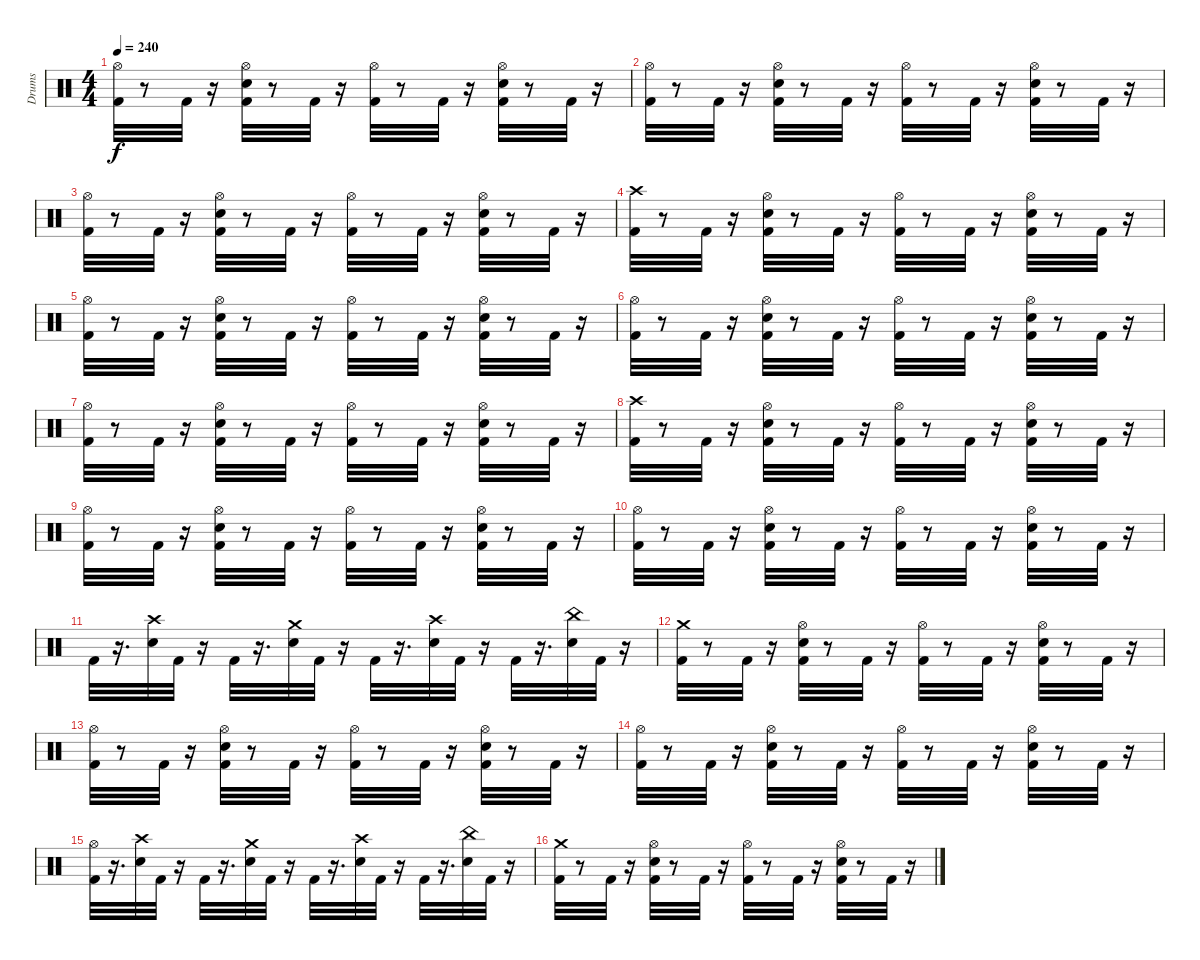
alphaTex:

\track ("Drums" "Drums") {instrument percussion}
\staff {score}
\articulation defaults
\ts (4 4)
\tempo 240
\clef neutral
\ks c
("Hi-Hat (open)" "Kick (hit) 2").32{dy f} r.8 "Kick (hit) 2".32 r.16 ("Kick (hit) 2" "Hi-Hat (open)" "Electric Snare (hit)").32 r.8 "Kick (hit) 2".32 r.16 ("Hi-Hat (open)" "Kick (hit) 2").32 r.8 "Kick (hit) 2".32 r.16 ("Hi-Hat (open)" "Electric Snare (hit)" "Kick (hit) 2").32 r.8 "Kick (hit) 2".32 r.16 |
("Kick (hit) 2" "Hi-Hat (open)").32 r.8 "Kick (hit) 2".32 r.16 ("Electric Snare (hit)" "Hi-Hat (open)" "Kick (hit) 2").32 r.8 "Kick (hit) 2".32 r.16 ("Hi-Hat (open)" "Kick (hit) 2").32 r.8 "Kick (hit) 2".32 r.16 ("Electric Snare (hit)" "Hi-Hat (open)" "Kick (hit) 2").32 r.8 "Kick (hit) 2".32 r.16 |
("Hi-Hat (open)" "Kick (hit) 2").32 r.8 "Kick (hit) 2".32 r.16 ("Electric Snare (hit)" "Kick (hit) 2" "Hi-Hat (open)").32 r.8 "Kick (hit) 2".32 r.16 ("Kick (hit) 2" "Hi-Hat (open)").32 r.8 "Kick (hit) 2".32 r.16 ("Hi-Hat (open)" "Electric Snare (hit)" "Kick (hit) 2").32 r.8 "Kick (hit) 2".32 r.16 |
("Crash high (hit)" "Kick (hit) 2").32 r.8 "Kick (hit) 2".32 r.16 ("Electric Snare (hit)" "Hi-Hat (open)" "Kick (hit) 2").32 r.8 "Kick (hit) 2".32 r.16 ("Hi-Hat (open)" "Kick (hit) 2").32 r.8 "Kick (hit) 2".32 r.16 ("Kick (hit) 2" "Electric Snare (hit)" "Hi-Hat (open)").32 r.8 "Kick (hit) 2".32 r.16 |
("Hi-Hat (open)" "Kick (hit) 2").32 r.8 "Kick (hit) 2".32 r.16 ("Hi-Hat (open)" "Electric Snare (hit)" "Kick (hit) 2").32 r.8 "Kick (hit) 2".32 r.16 ("Hi-Hat (open)" "Kick (hit) 2").32 r.8 "Kick (hit) 2".32 r.16 ("Hi-Hat (open)" "Electric Snare (hit)" "Kick (hit) 2").32 r.8 "Kick (hit) 2".32 r.16 |
("Hi-Hat (open)" "Kick (hit) 2").32 r.8 "Kick (hit) 2".32 r.16 ("Electric Snare (hit)" "Hi-Hat (open)" "Kick (hit) 2").32 r.8 "Kick (hit) 2".32 r.16 ("Kick (hit) 2" "Hi-Hat (open)").32 r.8 "Kick (hit) 2".32 r.16 ("Hi-Hat (open)" "Electric Snare (hit)" "Kick (hit) 2").32 r.8 "Kick (hit) 2".32 r.16 |
("Hi-Hat (open)" "Kick (hit) 2").32 r.8 "Kick (hit) 2".32 r.16 ("Kick (hit) 2" "Hi-Hat (open)" "Electric Snare (hit)").32 r.8 "Kick (hit) 2".32 r.16 ("Hi-Hat (open)" "Kick (hit) 2").32 r.8 "Kick (hit) 2".32 r.16 ("Hi-Hat (open)" "Kick (hit) 2" "Electric Snare (hit)").32 r.8 "Kick (hit) 2".32 r.16 |
("Crash high (hit)" "Kick (hit) 2").32 r.8 "Kick (hit) 2".32 r.16 ("Hi-Hat (open)" "Electric Snare (hit)" "Kick (hit) 2").32 r.8 "Kick (hit) 2".32 r.16 ("Hi-Hat (open)" "Kick (hit) 2").32 r.8 "Kick (hit) 2".32 r.16 ("Kick (hit) 2" "Hi-Hat (open)" "Electric Snare (hit)").32 r.8 "Kick (hit) 2".32 r.16 |
("Hi-Hat (open)" "Kick (hit) 2").32 r.8 "Kick (hit) 2".32 r.16 ("Kick (hit) 2" "Electric Snare (hit)" "Hi-Hat (open)").32 r.8 "Kick (hit) 2".32 r.16 ("Hi-Hat (open)" "Kick (hit) 2").32 r.8 "Kick (hit) 2".32 r.16 ("Kick (hit) 2" "Hi-Hat (open)" "Electric Snare (hit)").32 r.8 "Kick (hit) 2".32 r.16 |
("Hi-Hat (open)" "Kick (hit) 2").32 r.8 "Kick (hit) 2".32 r.16 ("Kick (hit) 2" "Electric Snare (hit)" "Hi-Hat (open)").32 r.8 "Kick (hit) 2".32 r.16 ("Hi-Hat (open)" "Kick (hit) 2").32 r.8 "Kick (hit) 2".32 r.16 ("Kick (hit) 2" "Electric Snare (hit)" "Hi-Hat (open)").32 r.8 "Kick (hit) 2".32 r.16 |
"Kick (hit) 2".32 r.16{d} ("Crash high (hit)" "Electric Snare (hit)").32 "Kick (hit) 2".32 r.16 "Kick (hit) 2".32 r.16{d} ("Electric Snare (hit)" "Crash medium (hit)").32 "Kick (hit) 2".32 r.16 "Kick (hit) 2".32 r.16{d} ("Electric Snare (hit)" "Crash high (hit)").32 "Kick (hit) 2".32 r.16 "Kick (hit) 2".32 r.16{d} ("China (hit)" "Electric Snare (hit)").32 "Kick (hit) 2".32 r.16 |
("Crash medium (hit)" "Kick (hit) 2").32 r.8 "Kick (hit) 2".32 r.16 ("Electric Snare (hit)" "Kick (hit) 2" "Hi-Hat (open)").32 r.8 "Kick (hit) 2".32 r.16 ("Hi-Hat (open)" "Kick (hit) 2").32 r.8 "Kick (hit) 2".32 r.16 ("Kick (hit) 2" "Hi-Hat (open)" "Electric Snare (hit)").32 r.8 "Kick (hit) 2".32 r.16 |
("Hi-Hat (open)" "Kick (hit) 2").32 r.8 "Kick (hit) 2".32 r.16 ("Hi-Hat (open)" "Electric Snare (hit)" "Kick (hit) 2").32 r.8 "Kick (hit) 2".32 r.16 ("Kick (hit) 2" "Hi-Hat (open)").32 r.8 "Kick (hit) 2".32 r.16 ("Kick (hit) 2" "Hi-Hat (open)" "Electric Snare (hit)").32 r.8 "Kick (hit) 2".32 r.16 |
("Hi-Hat (open)" "Kick (hit) 2").32 r.8 "Kick (hit) 2".32 r.16 ("Kick (hit) 2" "Hi-Hat (open)" "Electric Snare (hit)").32 r.8 "Kick (hit) 2".32 r.16 ("Kick (hit) 2" "Hi-Hat (open)").32 r.8 "Kick (hit) 2".32 r.16 ("Electric Snare (hit)" "Hi-Hat (open)" "Kick (hit) 2").32 r.8 "Kick (hit) 2".32 r.16 |
("Kick (hit) 2" "Hi-Hat (open)").32 r.16{d} ("Crash high (hit)" "Electric Snare (hit)").32 "Kick (hit) 2".32 r.16 "Kick (hit) 2".32 r.16{d} ("Crash medium (hit)" "Electric Snare (hit)").32 "Kick (hit) 2".32 r.16 "Kick (hit) 2".32 r.16{d} ("Electric Snare (hit)" "Crash high (hit)").32 "Kick (hit) 2".32 r.16 "Kick (hit) 2".32 r.16{d} ("China (hit)" "Electric Snare (hit)").32 "Kick (hit) 2".32 r.16 |
("Crash medium (hit)" "Kick (hit) 2").32 r.8 "Kick (hit) 2".32 r.16 ("Electric Snare (hit)" "Hi-Hat (open)" "Kick (hit) 2").32 r.8 "Kick (hit) 2".32 r.16 ("Hi-Hat (open)" "Kick (hit) 2").32 r.8 "Kick (hit) 2".32 r.16 ("Electric Snare (hit)" "Hi-Hat (open)" "Kick (hit) 2").32 r.8 "Kick (hit) 2".32 r.16
